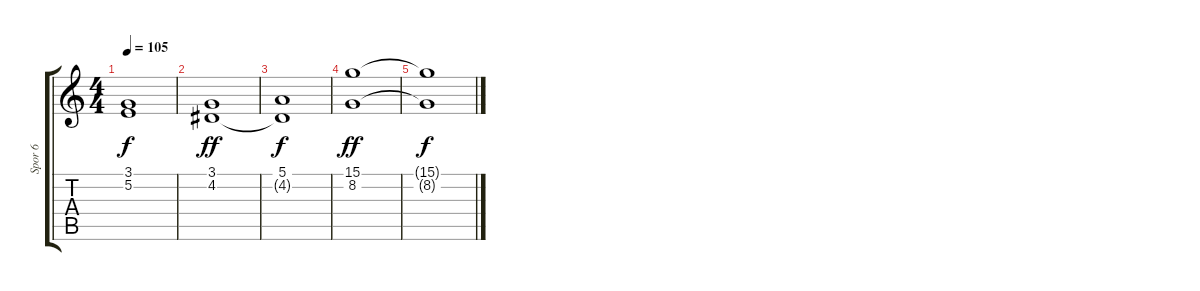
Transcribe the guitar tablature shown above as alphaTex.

\track ("Spor 6" "Spor 6") {instrument fx6goblins}
\staff {score tabs}
\tuning (E4 B3 G3 D3 A2 E2) {hide}
\ts (4 4)
\tempo 105
\clef g2
\ks c
(3.1{t} 5.2{t}).1{dy f} |
(3.1 4.2).1{dy ff volume 8} |
(5.1 4.2{t}).1{dy f} |
(15.1 8.2).1{dy ff volume 16} |
(15.1{t} 8.2{t}).1{dy f}
